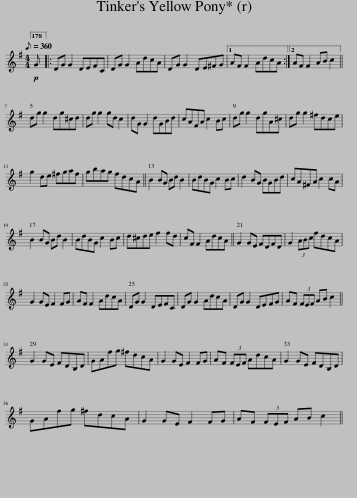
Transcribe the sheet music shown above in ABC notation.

X:1
L:1/8
Q:1/8=360
M:4/4
I:linebreak $
K:G
V:1 treble
V:1
!p! G |: DG G2 DEFC | DG G2 AdcA | DG G2 DE^FG |1 AF F2 AdcA :|2 %5
 AF F2 AB c2 ||$ dg g2 dg^cd | dg g2 gd c2 | dG G2 dGBd | cAFA c2 Bc | %10
 dg g2 dgA^c | dg g2 ^fdce |$ g2 de ^fgaf | gbag fdcA || B2 BG Bd B2 | %15
 BdBG c2 Bc | d2 BG BGBd | cA^FA c2 cA |$ B2 BG Bd B2 | BdBG c2 Bc | %20
 d^cde f2 fd | cF F2 AdcA || G2 GE FDFD | G2 (3ABc fdcA |$ G2 GE F2 FG | %25
 AF F2 AdcA | DG G2 DEFC | DG G2 AdcA | DG G2 DEFG | AF (3FEF AB c2 ||$ %30
 G2 GE FDB,D | GAfg ^fdcA | G2 GE F2 FG | AF (3FEF AdcA | G2 GE FDB,D |$ %35
 GAfg ^fdcA | G2 GE F2 FG | AF (3FEF AB c2 || %38
